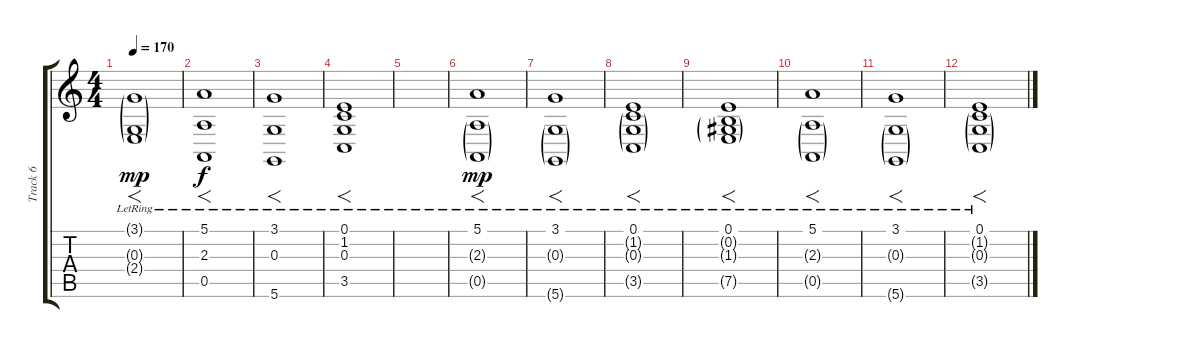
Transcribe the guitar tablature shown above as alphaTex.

\track ("Track 6" "Track 6") {instrument lead6voice}
\staff {score tabs}
\tuning (E4 B3 G3 D3 A2 D2) {hide}
\ts (4 4)
\tempo 170
\clef g2
\ks c
(3.1{g lr} 0.3{g lr} 2.4{g lr}).1{f dy mp} |
(5.1{lr} 2.3{lr} 0.5{lr}).1{f dy f} |
(3.1{lr} 0.3{lr} 5.6{lr}).1{f} |
(0.1{lr} 1.2{lr} 0.3{lr} 3.5{lr}).1{f} |
|
(5.1{lr} 2.3{g lr} 0.5{g lr}).1{f dy mp} |
(3.1{lr} 0.3{g lr} 5.6{g lr}).1{f} |
(0.1{lr} 1.2{g lr} 0.3{g lr} 3.5{g lr}).1{f} |
(0.1{lr} 0.2{g lr} 1.3{g lr} 7.5{g lr}).1{f} |
(5.1{lr} 2.3{g lr} 0.5{g lr}).1{f} |
(3.1{lr} 0.3{g lr} 5.6{g lr}).1{f} |
(0.1{lr} 1.2{g lr} 0.3{g lr} 3.5{g lr}).1{f}
